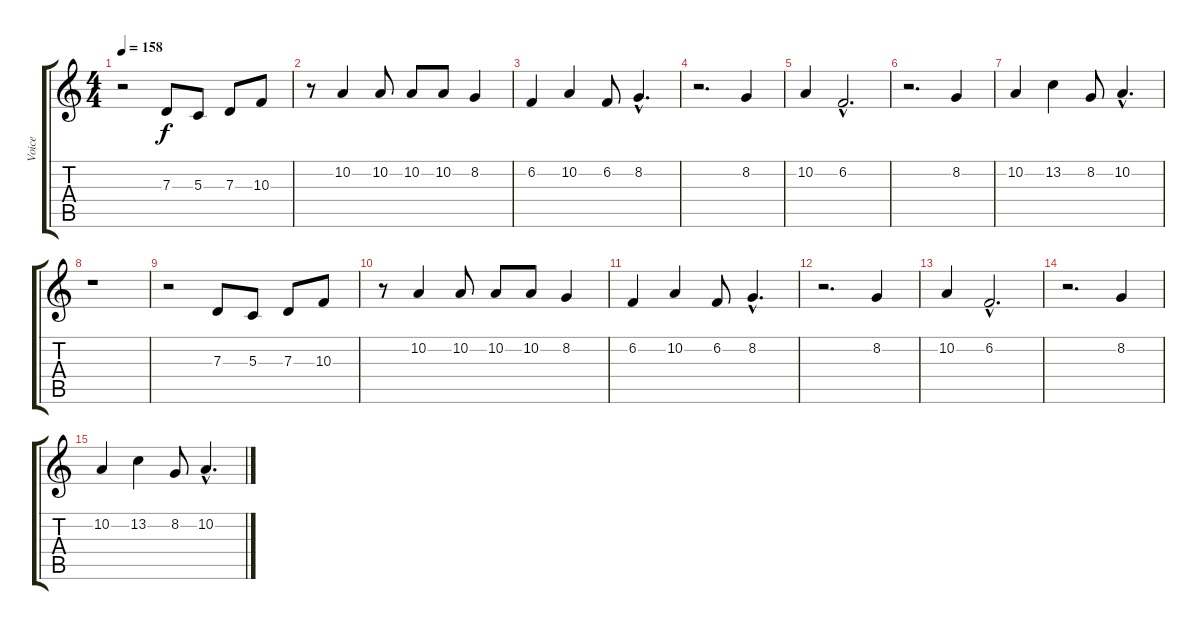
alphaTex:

\track ("Voice" "Voice") {instrument synthvoice}
\staff {score tabs}
\tuning (E4 B3 G3 D3 A2 E2) {hide}
\ts (4 4)
\tempo 158
\clef g2
\ks c
r.2{dy f} 7.3.8 5.3.8 7.3.8 10.3.8 |
r.8 10.2.4 10.2.8 10.2.8 10.2.8 8.2.4 |
6.2.4 10.2.4 6.2.8 8.2{hac}.4{d} |
r.2{d} 8.2.4 |
10.2.4 6.2{hac}.2{d} |
r.2{d} 8.2.4 |
10.2.4 13.2.4 8.2.8 10.2{hac}.4{d} |
r.1 |
r.2 7.3.8 5.3.8 7.3.8 10.3.8 |
r.8 10.2.4 10.2.8 10.2.8 10.2.8 8.2.4 |
6.2.4 10.2.4 6.2.8 8.2{hac}.4{d} |
r.2{d} 8.2.4 |
10.2.4 6.2{hac}.2{d} |
r.2{d} 8.2.4 |
10.2.4 13.2.4 8.2.8 10.2{hac}.4{d}
